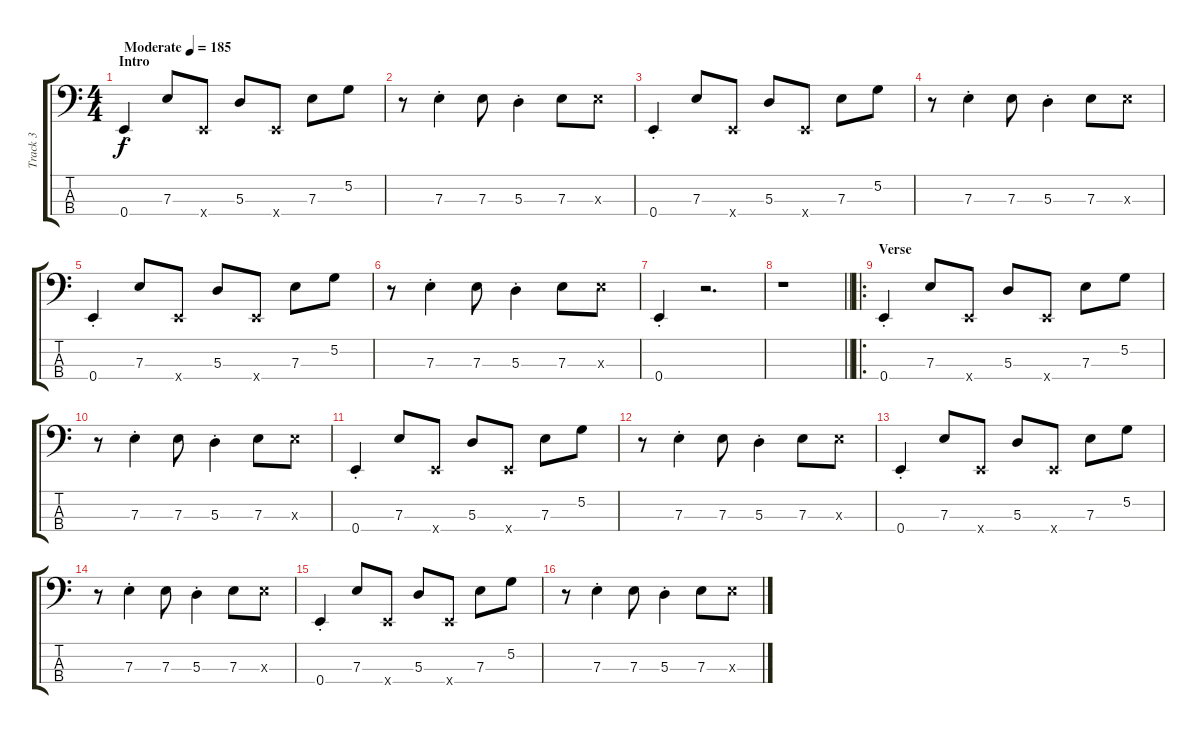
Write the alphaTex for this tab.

\track ("Track 3" "Track 3") {instrument electricbasspick}
\staff {score tabs}
\tuning (G2 D2 A1 E1) {hide}
\ts (4 4)
\section ("" "Intro")
\tempo (185 "Moderate")
\clef f4
\ks c
0.4{st}.4{dy f instrument electricbasspick} 7.3.8 0.4{x}.8 5.3.8 0.4{x}.8 7.3.8 5.2.8 |
r.8 7.3{st}.4 7.3.8 5.3{st}.4 7.3.8 7.3{x}.8 |
0.4{st}.4 7.3.8 0.4{x}.8 5.3.8 0.4{x}.8 7.3.8 5.2.8 |
r.8 7.3{st}.4 7.3.8 5.3{st}.4 7.3.8 7.3{x}.8 |
0.4{st}.4 7.3.8 0.4{x}.8 5.3.8 0.4{x}.8 7.3.8 5.2.8 |
r.8 7.3{st}.4 7.3.8 5.3{st}.4 7.3.8 7.3{x}.8 |
0.4{st}.4 r.2{d} |
\barLineRight lightlight
r.1 |
\ro
\section ("" "Verse")
0.4{st}.4 7.3.8 0.4{x}.8 5.3.8 0.4{x}.8 7.3.8 5.2.8 |
r.8 7.3{st}.4 7.3.8 5.3{st}.4 7.3.8 7.3{x}.8 |
0.4{st}.4 7.3.8 0.4{x}.8 5.3.8 0.4{x}.8 7.3.8 5.2.8 |
r.8 7.3{st}.4 7.3.8 5.3{st}.4 7.3.8 7.3{x}.8 |
0.4{st}.4 7.3.8 0.4{x}.8 5.3.8 0.4{x}.8 7.3.8 5.2.8 |
r.8 7.3{st}.4 7.3.8 5.3{st}.4 7.3.8 7.3{x}.8 |
0.4{st}.4 7.3.8 0.4{x}.8 5.3.8 0.4{x}.8 7.3.8 5.2.8 |
r.8 7.3{st}.4 7.3.8 5.3{st}.4 7.3.8 7.3{x}.8
